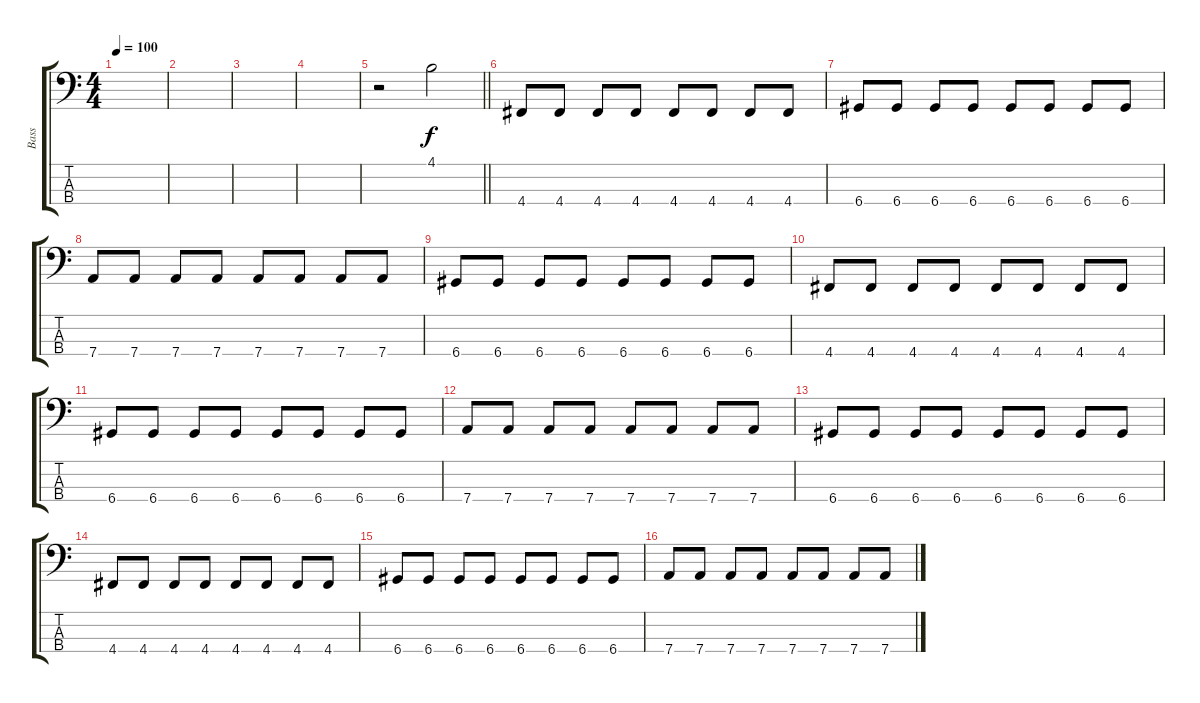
\track ("Bass" "Bass") {instrument electricbassfinger}
\staff {score tabs}
\tuning (G2 D2 A1 D1) {hide}
\ts (4 4)
\tempo 100
\clef f4
\ks aminor
|
|
|
|
\barLineRight lightlight
r.2 4.1.2 |
\section ("" "")
4.4.8 4.4.8 4.4.8 4.4.8 4.4.8 4.4.8 4.4.8 4.4.8 |
6.4.8 6.4.8 6.4.8 6.4.8 6.4.8 6.4.8 6.4.8 6.4.8 |
7.4.8 7.4.8 7.4.8 7.4.8 7.4.8 7.4.8 7.4.8 7.4.8 |
6.4.8 6.4.8 6.4.8 6.4.8 6.4.8 6.4.8 6.4.8 6.4.8 |
4.4.8 4.4.8 4.4.8 4.4.8 4.4.8 4.4.8 4.4.8 4.4.8 |
6.4.8 6.4.8 6.4.8 6.4.8 6.4.8 6.4.8 6.4.8 6.4.8 |
7.4.8 7.4.8 7.4.8 7.4.8 7.4.8 7.4.8 7.4.8 7.4.8 |
6.4.8 6.4.8 6.4.8 6.4.8 6.4.8 6.4.8 6.4.8 6.4.8 |
4.4.8 4.4.8 4.4.8 4.4.8 4.4.8 4.4.8 4.4.8 4.4.8 |
6.4.8 6.4.8 6.4.8 6.4.8 6.4.8 6.4.8 6.4.8 6.4.8 |
7.4.8 7.4.8 7.4.8 7.4.8 7.4.8 7.4.8 7.4.8 7.4.8
